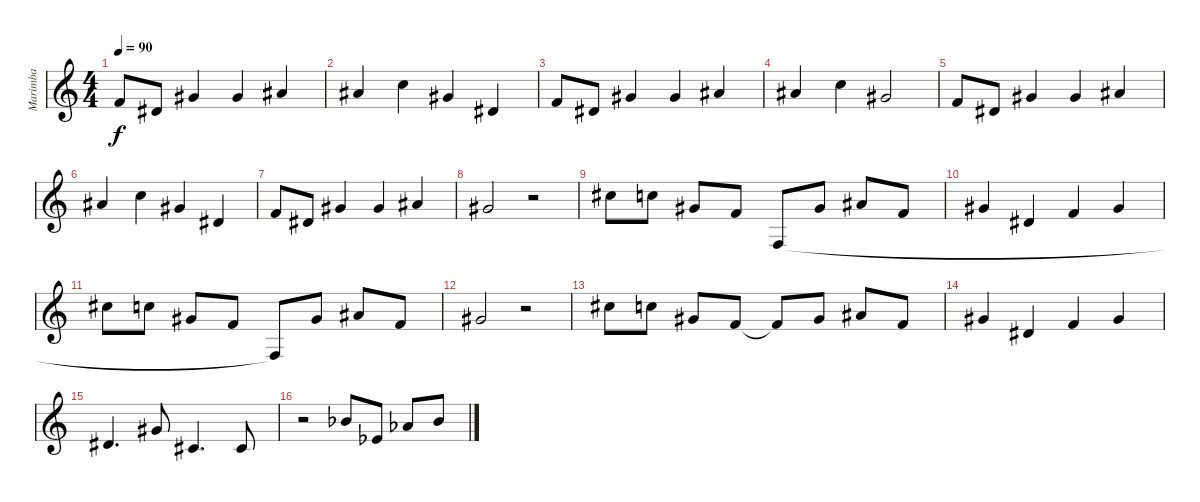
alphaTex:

\track ("Marimba" "Marimba") {instrument marimba}
\staff {score}
\tuning (E4 B3 G3 D3 A2 E2) {hide}
\ts (4 4)
\tempo 90
\clef g2
\ks c
1.1.8{dy f} 4.2.8 4.1.4 4.1.4 6.1.4 |
6.1.4 8.1.4 4.1.4 4.2.4 |
1.1.8 4.2.8 4.1.4 4.1.4 6.1.4 |
6.1.4 8.1.4 4.1.2 |
1.1.8 4.2.8 4.1.4 4.1.4 6.1.4 |
6.1.4 8.1.4 4.1.4 4.2.4 |
1.1.8 4.2.8 4.1.4 4.1.4 6.1.4 |
4.1.2 r.2 |
9.1.8 8.1.8 4.1.8 1.1.8 3.4.8 4.1.8 6.1.8 1.1.8 |
9.2.4 4.2.4 1.1.4 4.1.4 |
9.1.8 8.1.8 4.1.8 1.1.8 3.4{t}.8 4.1.8 6.1.8 1.1.8 |
4.1.2 r.2 |
9.1.8 8.1.8 4.1.8 1.1.8 1.1{t}.8 4.1.8 6.1.8 1.1.8 |
4.1.4 4.2.4 1.1.4 4.1.4 |
4.2.4{d} 4.1.8 2.2.4{d} 6.3.8 |
r.2{ot 8vb} 6.1{acc b}.8 4.2{acc b}.8 4.1{acc b}.8 6.1{acc b}.8
